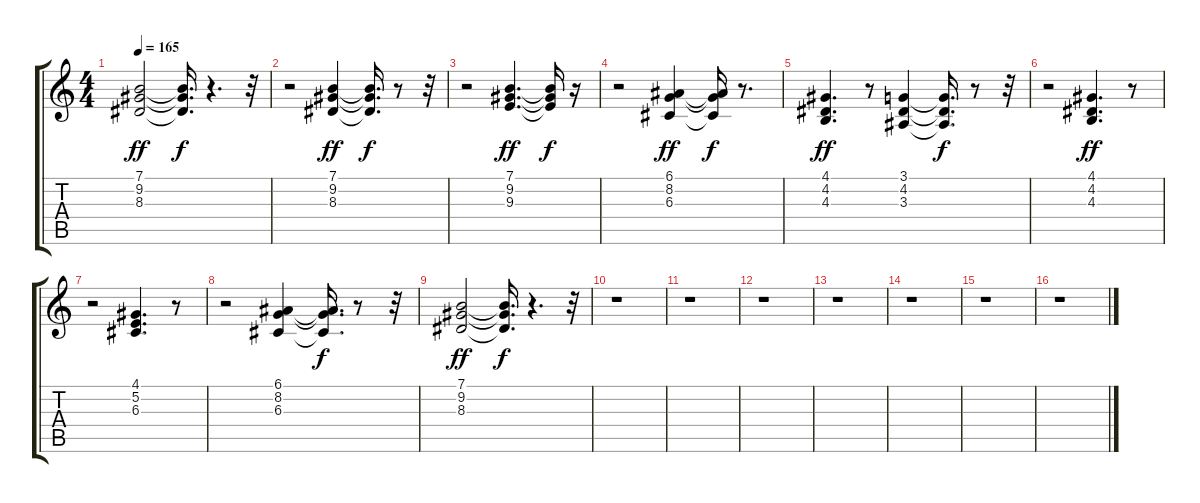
\track (" " " ") {instrument pad5bowed}
\staff {score tabs}
\tuning (E4 B3 G3 D3 A2 E2) {hide}
\ts (4 4)
\tempo 165
\clef g2
\ks c
(7.1 9.2 8.3).2{dy ff} (7.1{t} 9.2{t} 8.3{t}).16{d dy f} r.4{d} r.32 |
r.2 (7.1 9.2 8.3).4{dy ff} (7.1{t} 9.2{t} 8.3{t}).16{d dy f} r.8 r.32 |
r.2 (7.1 9.2 9.3).4{d dy ff} (7.1{t} 9.2{t} 9.3{t}).16{dy f} r.16 |
r.2 (6.1 8.2 6.3).4{dy ff} (6.1{t} 8.2{t} 6.3{t}).16{dy f} r.8{d} |
(4.1 4.2 4.3).4{d dy ff} r.8 (3.1 4.2 3.3).4 (3.1{t} 4.2{t} 3.3{t}).16{d dy f} r.8 r.32 |
r.2 (4.1 4.2 4.3).4{d dy ff} r.8 |
r.2 (4.1 5.2 6.3).4{d} r.8 |
r.2 (6.1 8.2 6.3).4 (6.1{t} 8.2{t} 6.3{t}).16{d dy f} r.8 r.32 |
(7.1 9.2 8.3).2{dy ff} (7.1{t} 9.2{t} 8.3{t}).16{d dy f} r.4{d} r.32 |
r.1 |
r.1 |
r.1 |
r.1 |
r.1 |
r.1 |
r.1
